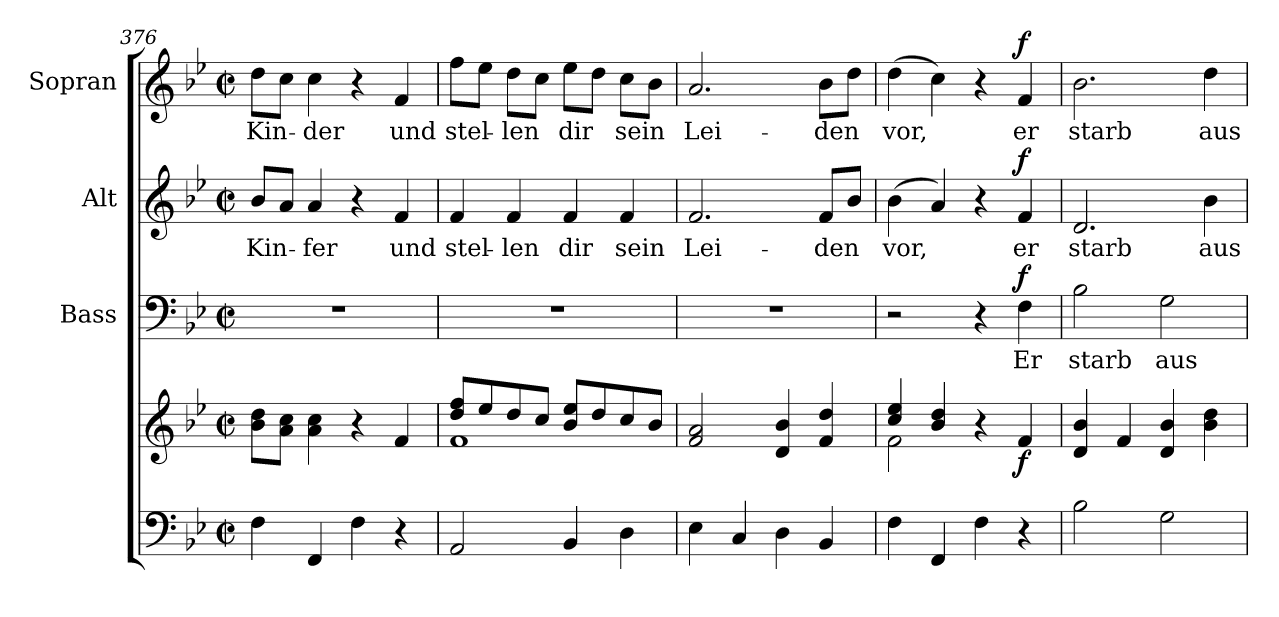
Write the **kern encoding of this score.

**kern	**kern	**dynam	**kern	**text	**dynam	**kern	**text	**dynam	**kern	**text	**dynam
*part4	*part4	*part4	*part3	*part3	*part3	*part2	*part2	*part2	*part1	*part1	*part1
*staff5	*staff4	*staff4/5	*staff3	*staff3	*staff3	*staff2	*staff2	*staff2	*staff1	*staff1	*staff1
*	*	*	*I"Bass	*	*	*I"Alt	*	*	*I"Sopran	*	*
*	*	*	*I'B.	*	*	*I'A.	*	*	*I'S.	*	*
!!LO:LB:g=z
*clefF4	*clefG2	*	*clefF4	*	*	*clefG2	*	*	*clefG2	*	*
*k[b-e-]	*k[b-e-]	*	*k[b-e-]	*	*	*k[b-e-]	*	*	*k[b-e-]	*	*
*B-:	*B-:	*	*B-:	*	*	*B-:	*	*	*B-:	*	*
*M2/2	*M2/2	*	*M2/2	*	*	*M2/2	*	*	*M2/2	*	*
*met(c|)	*met(c|)	*	*met(c|)	*	*	*met(c|)	*	*	*met(c|)	*	*
=376	=376	=376	=376	=376	=376	=376	=376	=376	=376	=376	=376
!	!	!	!	!	!	!	!LO:LY:b	!	!	!LO:LY:b	!
4F\	8b-\ 8dd\L	.	1r	.	.	8b-/L	Kin-	.	8dd\L	Kin-	.
.	8a\ 8cc\J	.	.	.	.	8a/J	.	.	8cc\J	.	.
!	!	!	!	!	!	!	!LO:LY:b	!	!	!LO:LY:b	!
4FF/	4a\ 4cc\	.	.	.	.	4a/	-fer	.	4cc\	-der	.
4F\	4r	.	.	.	.	4r	.	.	4r	.	.
!	!	!	!	!	!	!	!LO:LY:b	!	!	!LO:LY:b	!
4r	4f/	.	.	.	.	4f/	und	.	4f/	und	.
=377	=377	=377	=377	=377	=377	=377	=377	=377	=377	=377	=377
*	*^	*	*	*	*	*	*	*	*	*	*
!	!	!	!	!	!	!	!	!LO:LY:b	!	!	!LO:LY:b	!
2AA/	8dd/ 8ff/L	1f	.	1r	.	.	4f/	stel-	.	8ff\L	stel-	.
.	8ee-/	.	.	.	.	.	.	.	.	8ee-\J	.	.
!	!	!	!	!	!	!	!	!LO:LY:b	!	!	!LO:LY:b	!
.	8dd/	.	.	.	.	.	4f/	-len	.	8dd\L	-len	.
.	8cc/J	.	.	.	.	.	.	.	.	8cc\J	.	.
!	!	!	!	!	!	!	!	!LO:LY:b	!	!	!LO:LY:b	!
4BB-/	8b-/ 8ee-/L	.	.	.	.	.	4f/	dir	.	8ee-\L	dir	.
.	8dd/	.	.	.	.	.	.	.	.	8dd\J	.	.
!	!	!	!	!	!	!	!	!LO:LY:b	!	!	!LO:LY:b	!
4D\	8cc/	.	.	.	.	.	4f/	sein	.	8cc\L	sein	.
.	8b-/J	.	.	.	.	.	.	.	.	8b-\J	.	.
*	*v	*v	*	*	*	*	*	*	*	*	*	*
=378	=378	=378	=378	=378	=378	=378	=378	=378	=378	=378	=378
!	!	!	!	!	!	!	!LO:LY:b	!	!	!LO:LY:b	!
4E-\	2f/ 2a/	.	1r	.	.	2.f/	Lei-	.	2.a/	Lei-	.
4C/	.	.	.	.	.	.	.	.	.	.	.
4D\	4d/ 4b-/	.	.	.	.	.	.	.	.	.	.
!	!	!	!	!	!	!	!LO:LY:b	!	!	!LO:LY:b	!
4BB-/	4f/ 4dd/	.	.	.	.	8f/L	-den	.	8b-\L	-den	.
.	.	.	.	.	.	8b-/J	.	.	8dd\J	.	.
=379	=379	=379	=379	=379	=379	=379	=379	=379	=379	=379	=379
*	*^	*	*	*	*	*	*	*	*	*	*
!	!	!	!	!	!	!	!	!LO:LY:b	!	!	!LO:LY:b	!
4F\	4cc/ 4ee-/	2f\	.	2r	.	.	(>4b-\	vor,	.	(>4dd\	vor,	.
4FF/	4b-/ 4dd/	.	.	.	.	.	4a/)	.	.	4cc\)	.	.
4F\	4ra	2ryy	.	4r	.	.	4r	.	.	4r	.	.
!	!	!	!LO:DY:b	!	!LO:LY:b	!LO:DY:a	!	!LO:LY:b	!LO:DY:a	!	!LO:LY:b	!LO:DY:a
4r	4f/	.	f	4F\	Er	f	4f/	er	f	4f/	er	f
*	*v	*v	*	*	*	*	*	*	*	*	*	*
=380	=380	=380	=380	=380	=380	=380	=380	=380	=380	=380	=380
!	!	!	!	!LO:LY:b	!	!	!LO:LY:b	!	!	!LO:LY:b	!
2B-\	4d/ 4b-/	.	2B-\	starb	.	2.d/	starb	.	2.b-\	starb	.
.	4f/	.	.	.	.	.	.	.	.	.	.
!	!	!	!	!LO:LY:b	!	!	!	!	!	!	!
2G\	4d/ 4b-/	.	2G\	aus	.	.	.	.	.	.	.
!	!	!	!	!	!	!	!LO:LY:b	!	!	!LO:LY:b	!
.	4b-\ 4dd\	.	.	.	.	4b-\	aus	.	4dd\	aus	.
=	=	=	=	=	=	=	=	=	=	=	=
*-	*-	*-	*-	*-	*-	*-	*-	*-	*-	*-	*-
